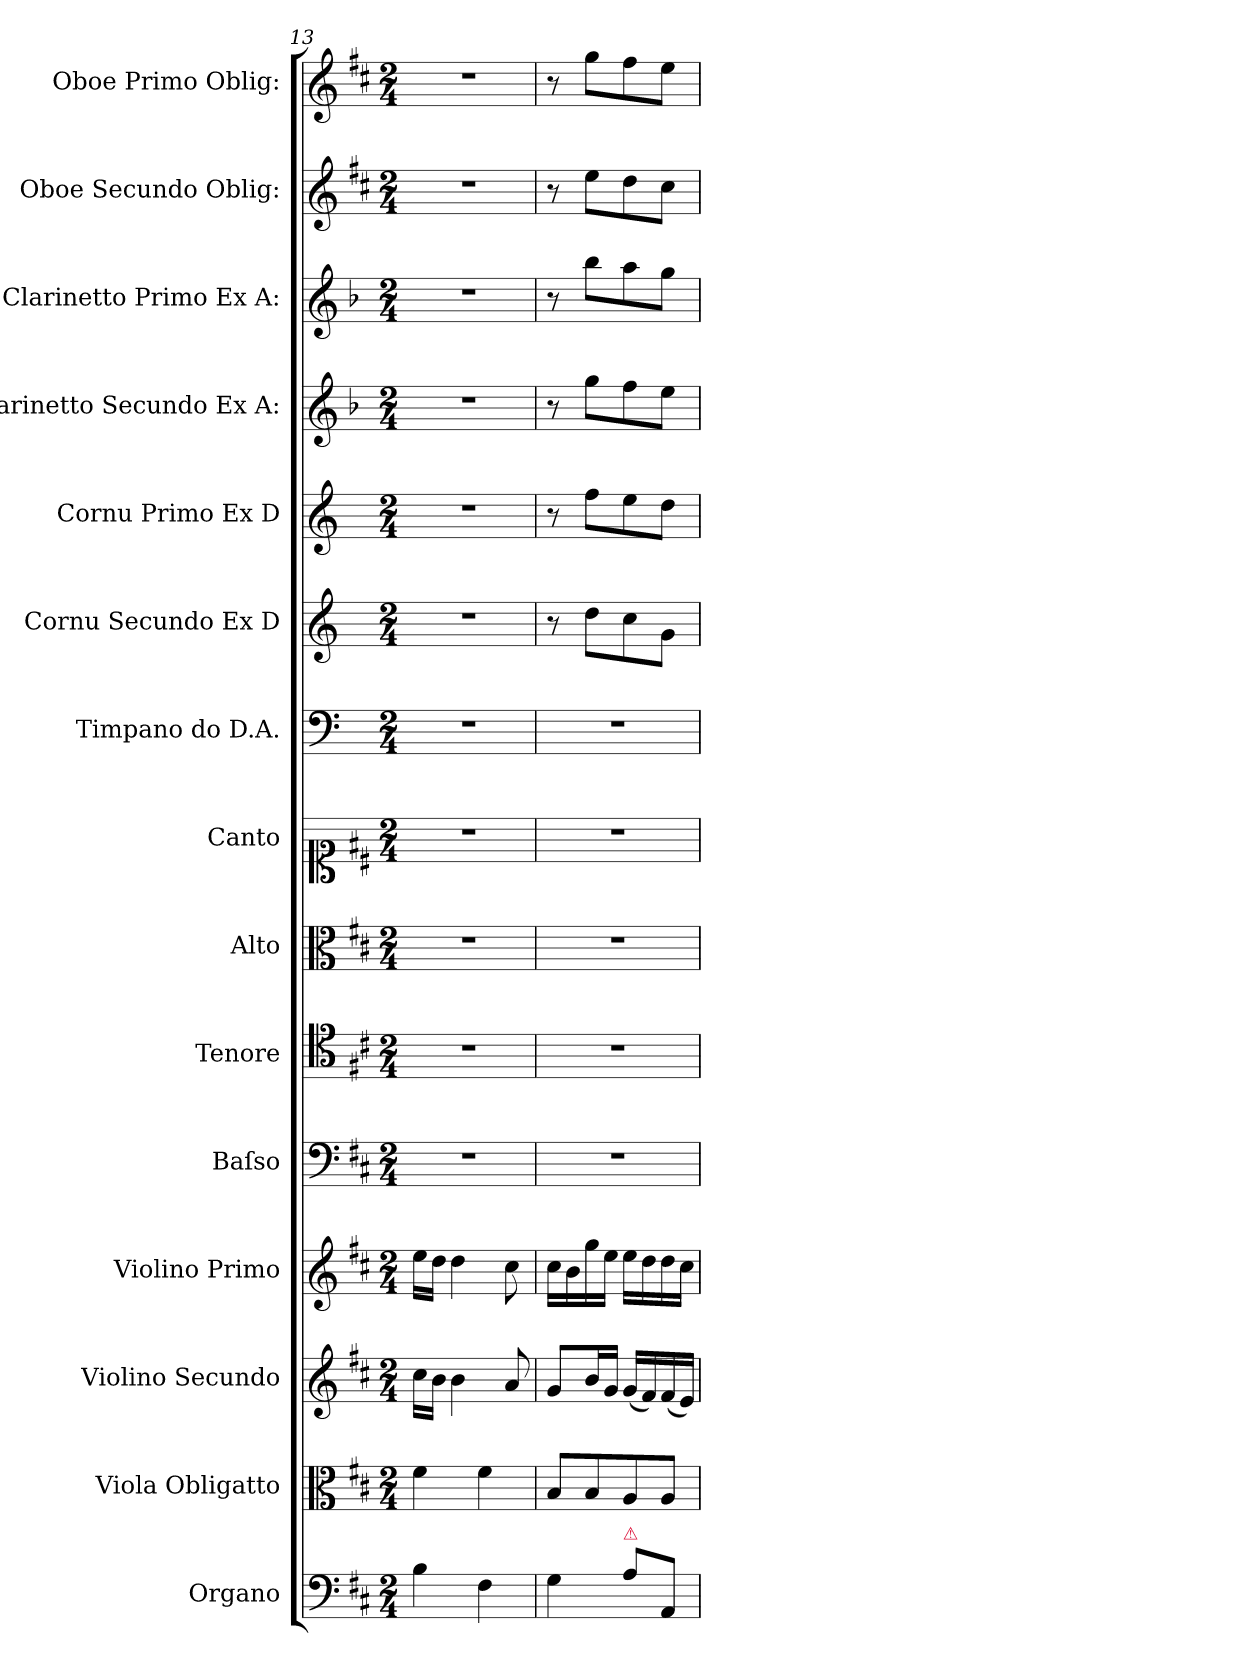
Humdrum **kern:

**kern	**kern	**kern	**kern	**kern	**kern	**kern	**kern	**kern	**kern	**kern	**kern	**kern	**kern	**kern
*part15	*part14	*part13	*part12	*part11	*part10	*part9	*part8	*part7	*part6	*part5	*part4	*part3	*part2	*part1
*staff15	*staff14	*staff13	*staff12	*staff11	*staff10	*staff9	*staff8	*staff7	*staff6	*staff5	*staff4	*staff3	*staff2	*staff1
*I"Organo	*I"Viola Obligatto	*I"Violino Secundo	*I"Violino Primo	*I"Baſso	*I"Tenore	*I"Alto	*I"Canto	*I"Timpano do D.A.	*I"Cornu Secundo Ex D	*I"Cornu Primo Ex D	*I"Clarinetto Secundo Ex A:	*I"Clarinetto Primo Ex A:	*I"Oboe Secundo Oblig:	*I"Oboe Primo Oblig:
*I'org	*I'vla obl	*I'vl 2	*I'vl 1	*I'B	*I'T	*I'A	*	*I'timp	*	*	*I'cl 2 in A	*I'cl 1 in A	*I'ob 2	*I'ob 1
*clefF4	*clefC3	*clefG2	*clefG2	*clefF4	*clefC4	*clefC3	*clefC1	*clefF4	*clefG2	*clefG2	*clefG2	*clefG2	*clefG2	*clefG2
*	*	*	*	*	*	*	*	*	*ITrd-1c-2	*ITrd-1c-2	*ITrd2c3	*ITrd2c3	*	*
*k[f#c#]	*k[f#c#]	*k[f#c#]	*k[f#c#]	*k[f#c#]	*k[f#c#]	*k[f#c#]	*k[f#c#]	*k[]	*k[f#c#]	*k[f#c#]	*k[f#c#]	*k[f#c#]	*k[f#c#]	*k[f#c#]
*D:	*D:	*D:	*D:	*D:	*D:	*D:	*D:	*	*	*	*D:	*D:	*D:	*D:
*M2/4	*M2/4	*M2/4	*M2/4	*M2/4	*M2/4	*M2/4	*M2/4	*M2/4	*M2/4	*M2/4	*M2/4	*M2/4	*M2/4	*M2/4
=13	=13	=13	=13	=13	=13	=13	=13	=13	=13	=13	=13	=13	=13	=13
4B\	4f#\	16cc#\LL	16ee\LL	2r	2r	2r	2r	2r	2r	2r	2r	2r	2r	2r
.	.	16b\JJ	16dd\JJ	.	.	.	.	.	.	.	.	.	.	.
.	.	4b\	4dd\	.	.	.	.	.	.	.	.	.	.	.
4F#\	4f#\	.	.	.	.	.	.	.	.	.	.	.	.	.
.	.	8a/	8cc#\	.	.	.	.	.	.	.	.	.	.	.
=14	=14	=14	=14	=14	=14	=14	=14	=14	=14	=14	=14	=14	=14	=14
4G\	8B/L	8g/L	16cc#\LL	2r	2r	2r	2r	2r	8r	8r	8r	8r	8r	8r
.	.	.	16b\	.	.	.	.	.	.	.	.	.	.	.
.	8B/	16b/L	16gg\	.	.	.	.	.	8ee\L	8gg\L	8ee\L	8gg\L	8ee\L	8gg\L
.	.	16g/JJ	16ee\JJ	.	.	.	.	.	.	.	.	.	.	.
!LO:TX:a:color=crimson:t=⚠	!	!	!	!	!	!	!	!	!	!	!	!	!	!
8A\L	8A/	(16g/LL	16ee\LL	.	.	.	.	.	8dd\	8ff#\	8dd\	8ff#\	8dd\	8ff#\
.	.	16f#/)	16dd\	.	.	.	.	.	.	.	.	.	.	.
8AA/J	8A/J	(16f#/	16dd\	.	.	.	.	.	8a\J	8ee\J	8cc#\J	8ee\J	8cc#\J	8ee\J
.	.	16e/JJ)	16cc#\JJ	.	.	.	.	.	.	.	.	.	.	.
=	=	=	=	=	=	=	=	=	=	=	=	=	=	=
*-	*-	*-	*-	*-	*-	*-	*-	*-	*-	*-	*-	*-	*-	*-
